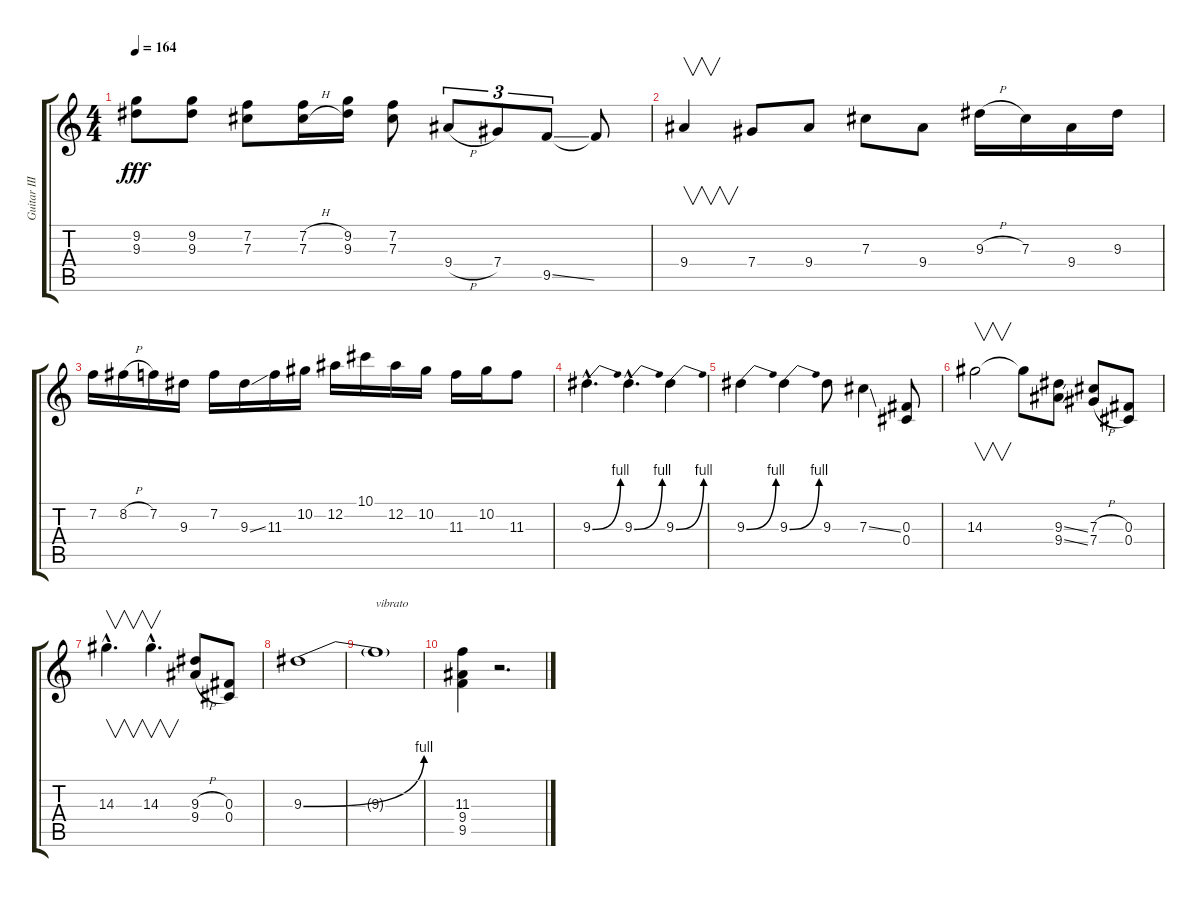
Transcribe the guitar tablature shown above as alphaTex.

\track ("Guitar III" "Guitar III") {instrument distortionguitar}
\staff {score tabs}
\tuning (Eb4 Bb3 Gb3 Db3 Ab2 Eb2) {hide}
\ts (4 4)
\tempo 164
\clef g2
\ks c
(9.2{t} 9.3{t}).8{dy fff} (9.2 9.3).8 (7.2 7.3).8 (7.2{h} 7.3{h}).16 (9.2 9.3).16 (7.2 7.3).8 9.4{h}.8{tu (3 2)} 7.4.8{tu (3 2)} 9.5{ss}.8{tu (3 2)} 9.5{t}.8 |
9.4.4{v} 7.4.8 9.4.8 7.3.8 9.4.8 9.3{h}.16 7.3.16 9.4.16 9.3.16 |
7.2.16 8.2{h}.16 7.2.16 9.3.16 7.2.16 9.3{ss}.16 11.3.16 10.2.16 12.2.16 10.1.16 12.2.16 10.2.16 11.3.16 10.2.16 11.3.8 |
9.3{be (bend 0 0 60 4) hac}.4{d} 9.3{be (bend 0 0 60 4) hac}.4{d} 9.3{be (bend 0 0 60 4)}.4 |
9.3{be (bend 0 0 60 4)}.4 9.3{be (bend 0 0 60 4)}.4 9.3.8 7.3{ss}.4 (0.3 0.4).8 |
14.3.2{v} 14.3{t}.8 (9.3{ss} 9.4{ss}).8 (7.3{h} 7.4{h}).8 (0.3 0.4).8 |
14.3{hac}.4{v d} 14.3{hac}.4{v d} (9.3{h} 9.4{h}).8 (0.3 0.4).8 |
9.3{be (bend 0 0 60 4)}.1 |
9.3{t}.1{txt "vibrato"} |
(11.3 9.4 9.5).4 r.2{d}
